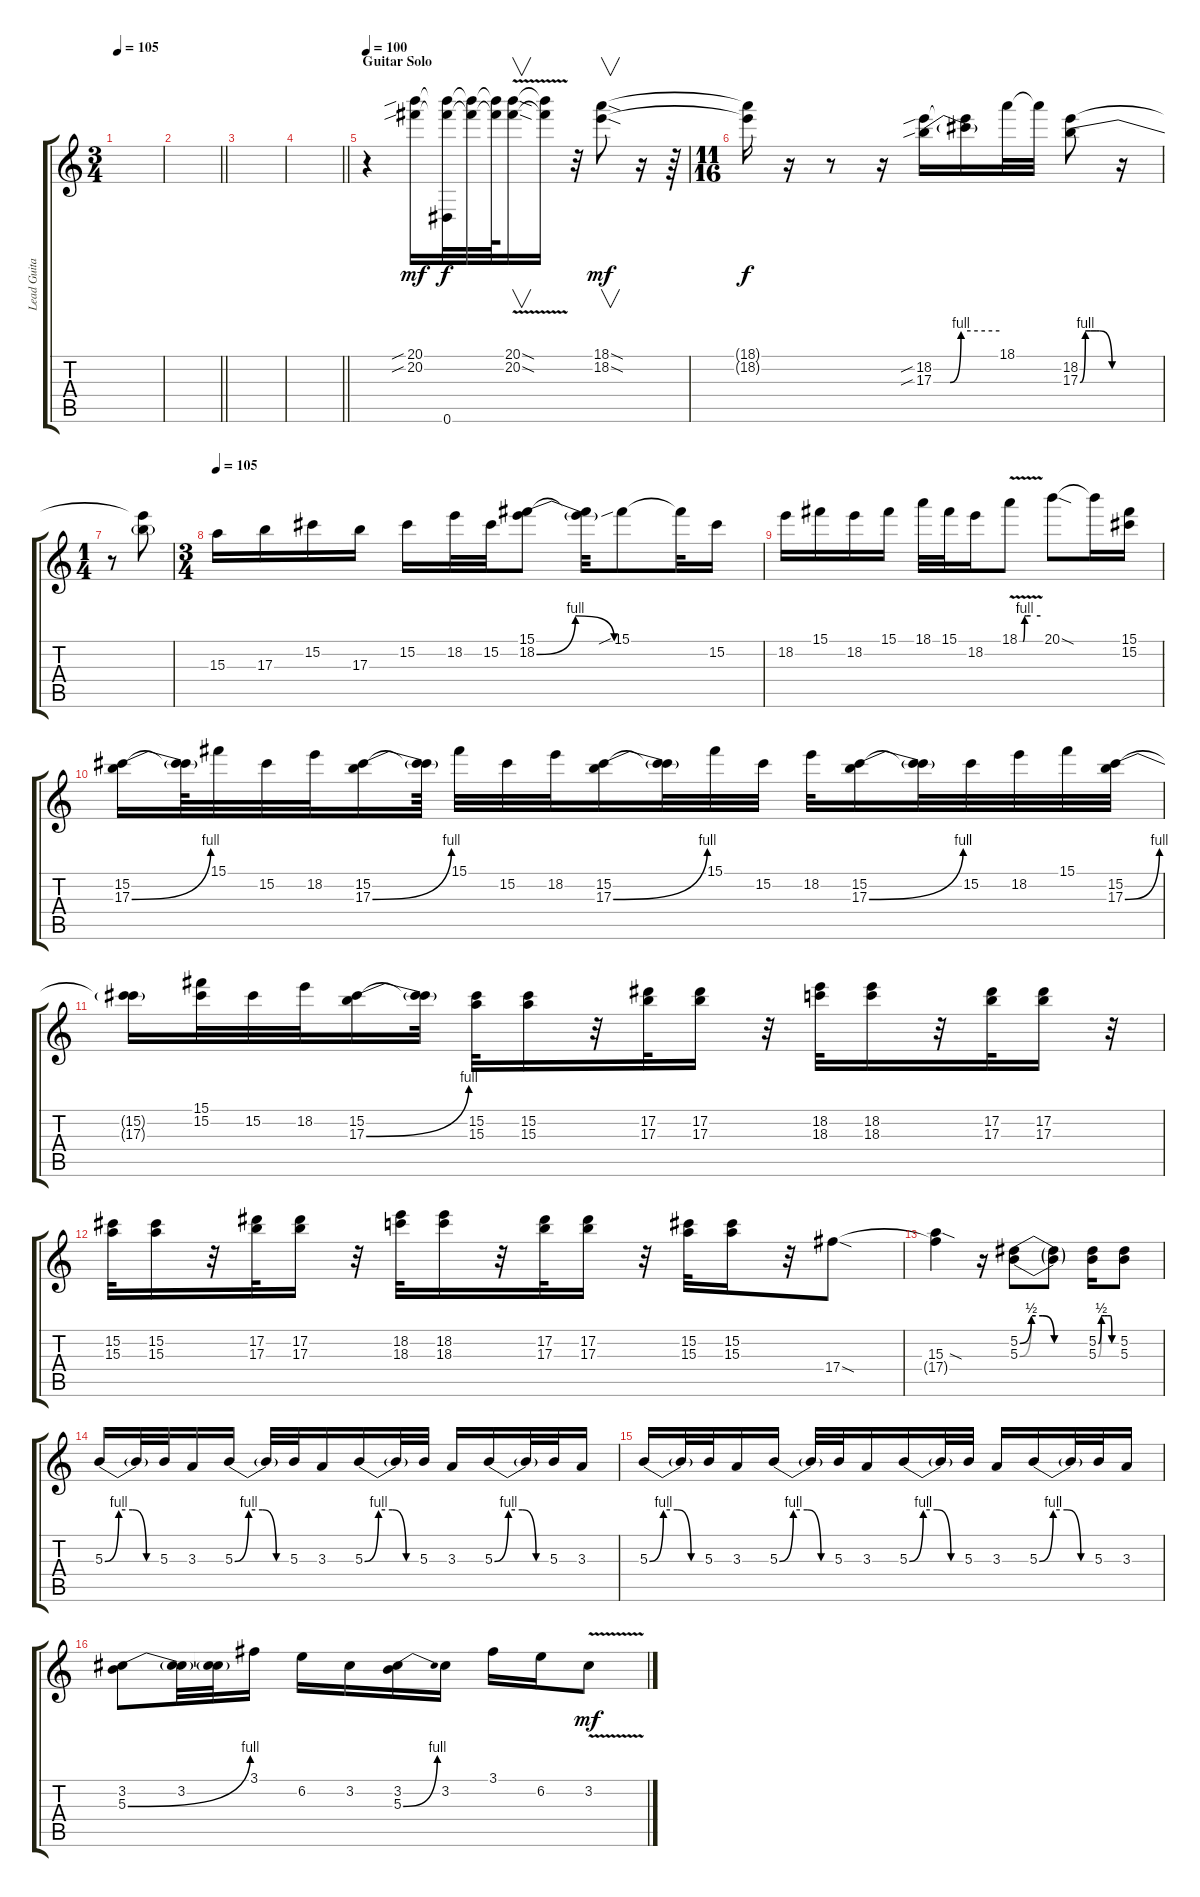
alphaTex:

\track ("Lead Guitar" "Lead Guita") {instrument overdrivenguitar}
\staff {score tabs}
\tuning (Eb4 Bb3 Gb3 Db3 Ab2 Eb2) {hide}
\ts (3 4)
\tempo 105
\clef g2
\ks c
|
\barLineRight lightlight
|
|
\barLineRight lightlight
|
\section ("" "Guitar Solo")
\tempo 100
r.4 (20.1{sib} 20.2{sib}).16{dy mf} (20.1{t} 20.2{t} 0.6).32{dy f} (20.1{t} 20.2{t}).32 (20.1{t} 20.2{t}).64 (20.1{v sod} 20.2{sod}).16{v} (20.1{t} 20.2{t}).16 r.32 (18.1{sod} 18.2{sod}).8{v dy mf} r.16 r.64 |
\ts (11 16)
(18.1{t} 18.2{t}).16{dy f} r.16 r.8 r.16 (18.2{sib} 17.3{be (custom 0 0 15 0 25 4 60 4) sib}).16 (18.2{t} 17.3{t}).16 18.1.32 18.1{t}.32 (18.2 17.3{be (custom 0 0 10 4 20 4 30 4 36 4 60 0)}).8 r.16 |
\ts (1 4)
r.8{volume 5} (18.2{t} 17.3{t}).8 |
\ts (3 4)
\tempo 105
15.3.16{volume 9} 17.3.16 15.2.16 17.3.16 15.2.16 18.2.32 15.2.32 (15.1 18.2{be (bendrelease 0 0 15 4 45 4 60 0)}).8 (15.1{t} 18.2{t}).32 15.1{sib}.8 15.1{t}.32 15.2.16 |
18.2.16 15.1.16 18.2.16 15.1.16 18.1.32 15.1.32 18.2.16 18.1{be (custom 0 0 10 0 15 4 20 4 32 4 60 4) v}.8 20.1{sod}.8 20.1{t}.16 (15.1 15.2).16 |
(15.2 17.3{be (bend 0 0 60 4)}).16 (15.2{t} 17.3{t}).64 15.1.32 15.2.32 18.2.32 (15.2 17.3{be (bend 0 0 60 4)}).16 (15.2{t} 17.3{t}).64 15.1.32 15.2.32 18.2.32 (15.2 17.3{be (bend 0 0 60 4)}).16 (15.2{t} 17.3{t}).32 15.1.32 15.2.32 18.2.32 (15.2 17.3{be (bend 0 0 60 4)}).16 (15.2{t} 17.3{t}).32 15.2.32 18.2.32 15.1.32 (15.2 17.3{be (bend 0 0 60 4)}).32 |
(15.2{t} 17.3{t}).16 (15.1 15.2).32 15.2.32 18.2.32 (15.2 17.3{be (bend 0 0 60 4)}).16 (15.2{t} 17.3{t}).32 (15.2 15.3).32 (15.2 15.3).16 r.32 (17.2 17.3).32 (17.2 17.3).16 r.32 (18.2 18.3).32 (18.2 18.3).16 r.32 (17.2 17.3).32 (17.2 17.3).16 r.32 |
(15.2 15.3).32 (15.2 15.3).16 r.32 (17.2 17.3).32 (17.2 17.3).16 r.32 (18.2 18.3).32 (18.2 18.3).16 r.32 (17.2 17.3).32 (17.2 17.3).16 r.32 (15.2 15.3).32 (15.2 15.3).16 r.32 17.4{sod}.8 |
(15.3{sod} 17.4{t}).4 r.16 (5.2{be (custom 0 0 10 2 20 2 30 0 45 0 60 0)} 5.3{be (custom 0 0 10 2 20 2 30 0 45 0 60 0)}).8 (5.2{t} 5.3{t}).8 (5.2{be (custom 0 0 10 2 20 2 30 2 40 2 45 0 60 0)} 5.3{be (custom 0 0 10 2 20 2 30 2 41 2 45 0 60 0)}).16 (5.2 5.3).8 |
5.3{be (custom 0 0 15 4 30 4 45 0 60 0)}.16 5.3{t}.32 5.3.32 3.3.16 5.3{be (custom 0 0 15 4 30 4 45 0 60 0)}.16 5.3{t}.32 5.3.32 3.3.16 5.3{be (custom 0 0 15 4 30 4 45 0 60 0)}.16 5.3{t}.32 5.3.32 3.3.16 5.3{be (custom 0 0 15 4 30 4 45 0 60 0)}.16 5.3{t}.32 5.3.32 3.3.16 |
5.3{be (custom 0 0 15 4 30 4 45 0 60 0)}.16{volume 5} 5.3{t}.32 5.3.32 3.3.16 5.3{be (custom 0 0 15 4 30 4 45 0 60 0)}.16 5.3{t}.32 5.3.32 3.3.16 5.3{be (custom 0 0 15 4 30 4 45 0 60 0)}.16 5.3{t}.32 5.3.32 3.3.16 5.3{be (custom 0 0 15 4 30 4 45 0 60 0)}.16 5.3{t}.32 5.3.32 3.3.16 |
(3.2 5.3{be (bend 0 0 60 4)}).8{volume 10} (3.2 5.3{t}).32 (3.2{t} 5.3{t}).32 3.1.16 6.2.16 3.2.16 (3.2 5.3{be (bend 0 0 60 4)}).16 3.2.16 3.1.16 6.2.16 3.2{v}.8{dy mf}
